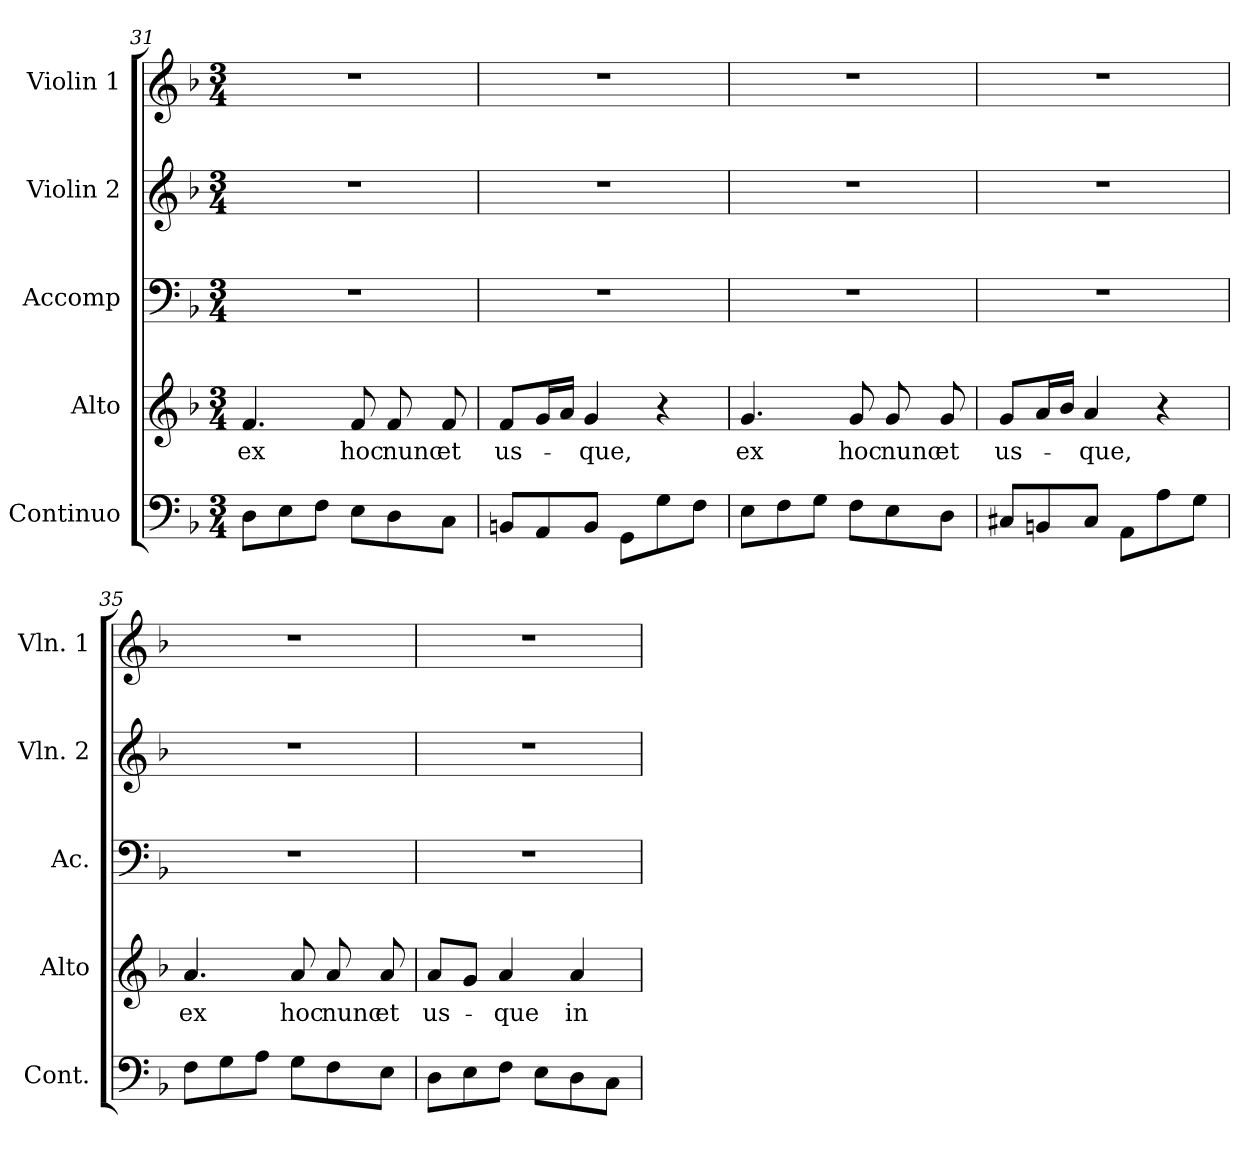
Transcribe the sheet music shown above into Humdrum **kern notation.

**kern	**kern	**text	**kern	**kern	**kern
*part5	*part4	*part4	*part3	*part2	*part1
*staff5	*staff4	*staff4	*staff3	*staff2	*staff1
*I"Continuo	*I"Alto	*	*I"Accomp	*I"Violin 2	*I"Violin 1
*I'Cont.	*I'Alto	*	*I'Ac.	*I'Vln. 2	*I'Vln. 1
*clefF4	*clefG2	*	*clefF4	*clefG2	*clefG2
*k[b-]	*k[b-]	*	*k[b-]	*k[b-]	*k[b-]
*F:	*F:	*	*F:	*F:	*F:
*M3/4	*M3/4	*	*M3/4	*M3/4	*M3/4
=31	=31	=31	=31	=31	=31
!	!	!LO:LY:b:color=#000000	!LO:N:vis=1	!LO:N:vis=1	!LO:N:vis=1
8Di\L	4.fi/	ex	2.r	2.r	2.r
8Ei\	.	.	.	.	.
8Fi\J	.	.	.	.	.
!	!	!LO:LY:b:color=#000000	!	!	!
8Ei\L	8fi/	hoc	.	.	.
!	!	!LO:LY:b:color=#000000	!	!	!
8Di\	8fi/	nunc	.	.	.
!	!	!LO:LY:b:color=#000000	!	!	!
8Ci\J	8fi/	et	.	.	.
=32	=32	=32	=32	=32	=32
!	!	!LO:LY:b:color=#000000	!LO:N:vis=1	!LO:N:vis=1	!LO:N:vis=1
8BBni/L	8fi/L	us-	2.r	2.r	2.r
8AAi/	16gi/L	.	.	.	.
.	16ai/JJ	.	.	.	.
!	!	!LO:LY:b:color=#000000	!	!	!
8BBi/J	4gi/	-que,	.	.	.
8GGi\L	.	.	.	.	.
8Gi\	4r	.	.	.	.
8Fi\J	.	.	.	.	.
!!LO:LB:g=z
=33	=33	=33	=33	=33	=33
!	!	!LO:LY:b:color=#000000	!LO:N:vis=1	!LO:N:vis=1	!LO:N:vis=1
8Ei\L	4.gi/	ex	2.r	2.r	2.r
8Fi\	.	.	.	.	.
8Gi\J	.	.	.	.	.
!	!	!LO:LY:b:color=#000000	!	!	!
8Fi\L	8gi/	hoc	.	.	.
!	!	!LO:LY:b:color=#000000	!	!	!
8Ei\	8gi/	nunc	.	.	.
!	!	!LO:LY:b:color=#000000	!	!	!
8Di\J	8gi/	et	.	.	.
=34	=34	=34	=34	=34	=34
!	!	!LO:LY:b:color=#000000	!LO:N:vis=1	!LO:N:vis=1	!LO:N:vis=1
8C#Xi/L	8gi/L	us-	2.r	2.r	2.r
8BBni/	16ai/L	.	.	.	.
.	16b-i/JJ	.	.	.	.
!	!	!LO:LY:b:color=#000000	!	!	!
8C#i/J	4ai/	-que,	.	.	.
8AAi\L	.	.	.	.	.
8Ai\	4r	.	.	.	.
8Gi\J	.	.	.	.	.
=35	=35	=35	=35	=35	=35
!	!	!LO:LY:b:color=#000000	!LO:N:vis=1	!LO:N:vis=1	!LO:N:vis=1
8Fi\L	4.ai/	ex	2.r	2.r	2.r
8Gi\	.	.	.	.	.
8Ai\J	.	.	.	.	.
!	!	!LO:LY:b:color=#000000	!	!	!
8Gi\L	8ai/	hoc	.	.	.
!	!	!LO:LY:b:color=#000000	!	!	!
8Fi\	8ai/	nunc	.	.	.
!	!	!LO:LY:b:color=#000000	!	!	!
8Ei\J	8ai/	et	.	.	.
=36	=36	=36	=36	=36	=36
!	!	!LO:LY:b:color=#000000	!LO:N:vis=1	!LO:N:vis=1	!LO:N:vis=1
8Di\L	8ai/L	us-	2.r	2.r	2.r
8Ei\	8gi/J	.	.	.	.
!	!	!LO:LY:b:color=#000000	!	!	!
8Fi\J	4ai/	-que	.	.	.
8Ei\L	.	.	.	.	.
!	!	!LO:LY:b:color=#000000	!	!	!
8Di\	4ai/	in	.	.	.
8Ci\J	.	.	.	.	.
=	=	=	=	=	=
*-	*-	*-	*-	*-	*-
